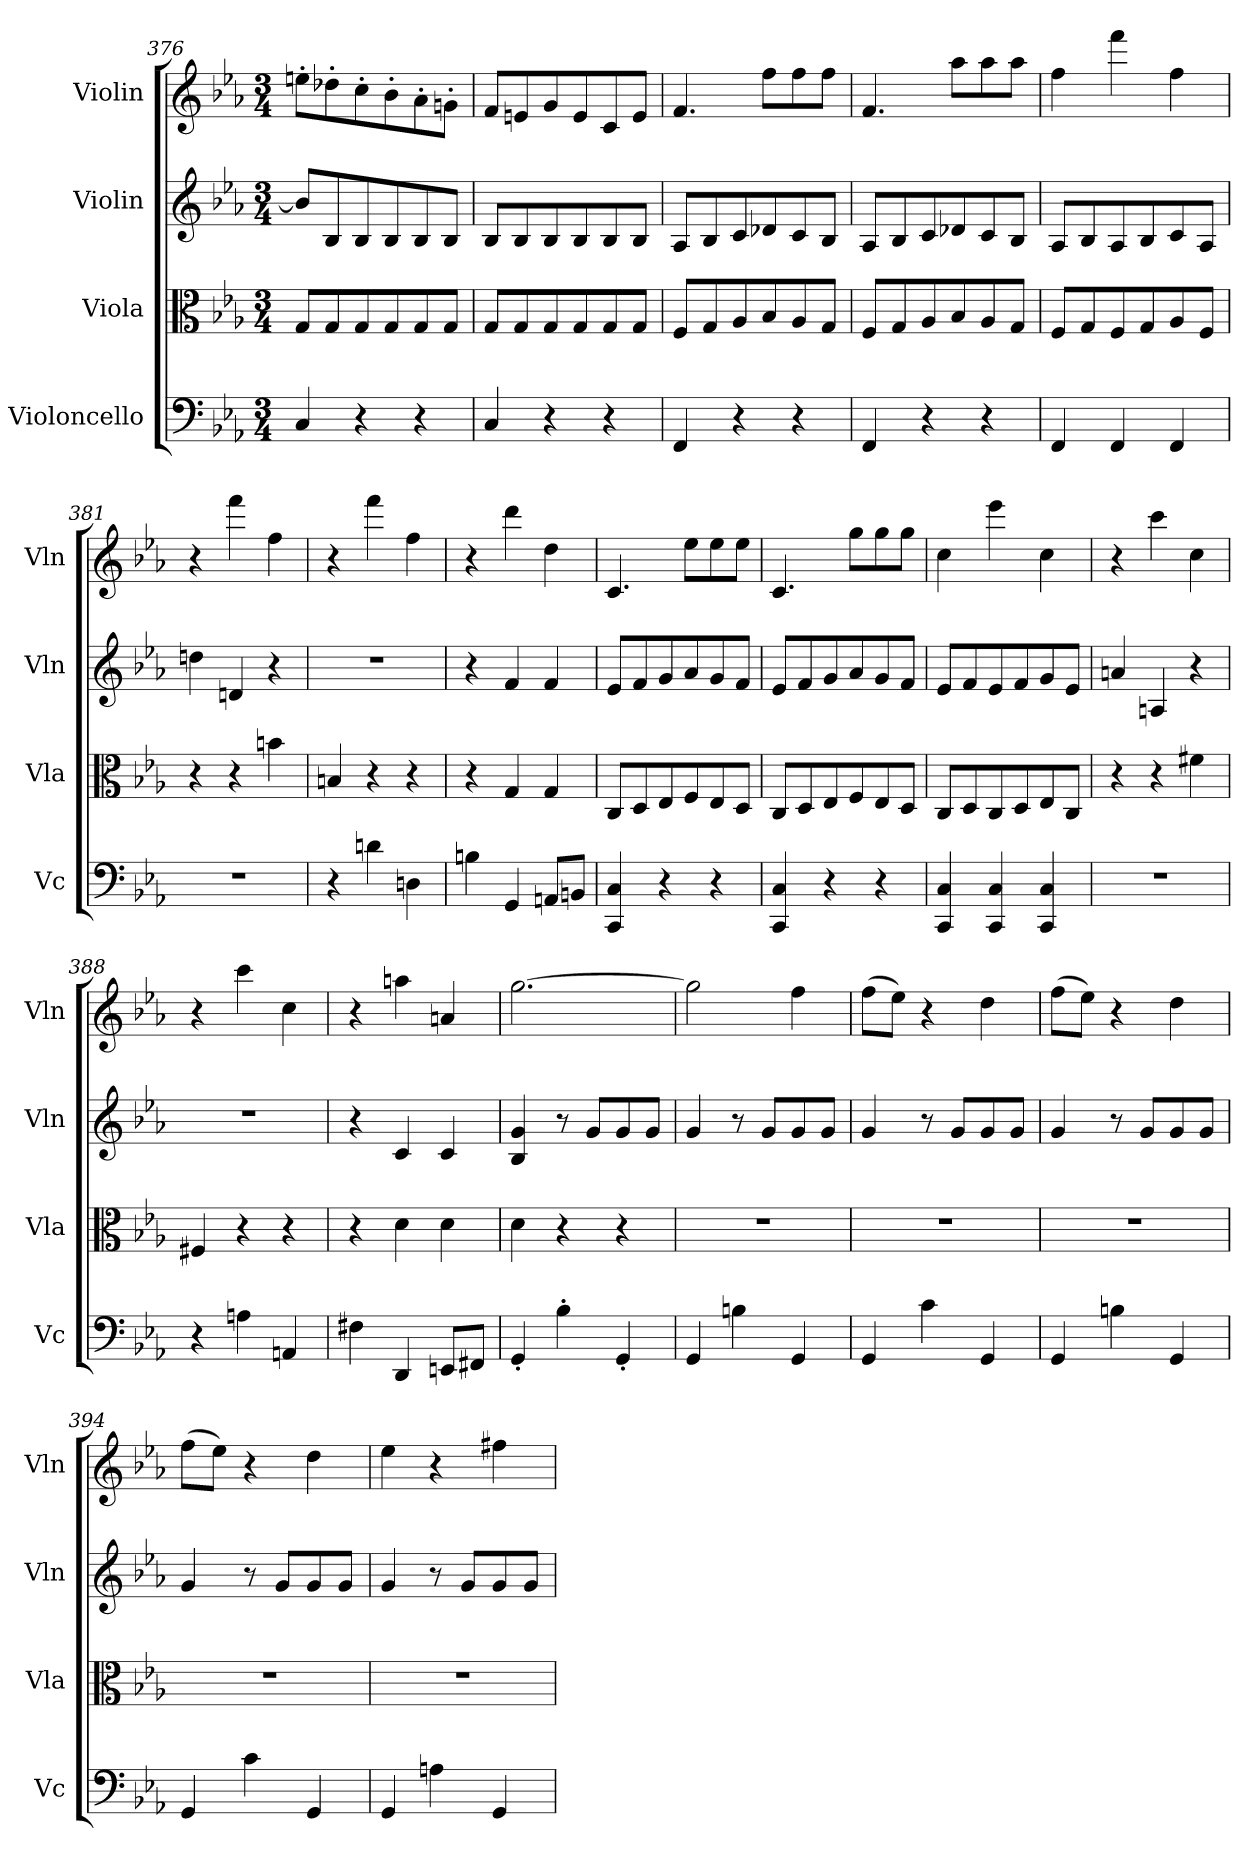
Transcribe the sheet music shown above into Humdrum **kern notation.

**kern	**kern	**kern	**kern
*part4	*part3	*part2	*part1
*staff4	*staff3	*staff2	*staff1
*I"Violoncello	*I"Viola	*I"Violin	*I"Violin
*I'Vc	*I'Vla	*I'Vln	*I'Vln
*clefF4	*clefC3	*clefG2	*clefG2
*k[b-e-a-]	*k[b-e-a-]	*k[b-e-a-]	*k[b-e-a-]
*M3/4	*M3/4	*M3/4	*M3/4
=376	=376	=376	=376
4C/	8G/L	8b-/L]	8een'\L
.	8G/	8B-/	8dd-X'\
4r	8G/	8B-/	8cc'\
.	8G/	8B-/	8b-'\
4r	8G/	8B-/	8a-'\
.	8G/J	8B-/J	8gn'\J
=377	=377	=377	=377
4C/	8G/L	8B-/L	8f/L
.	8G/	8B-/	8en/
4r	8G/	8B-/	8g/
.	8G/	8B-/	8e/
4r	8G/	8B-/	8c/
.	8G/J	8B-/J	8e/J
=378	=378	=378	=378
4FF/	8F/L	8A-/L	4.f/
.	8G/	8B-/	.
4r	8A-/	8c/	.
.	8B-/	8d-X/	8ff\L
4r	8A-/	8c/	8ff\
.	8G/J	8B-/J	8ff\J
=379	=379	=379	=379
4FF/	8F/L	8A-/L	4.f/
.	8G/	8B-/	.
4r	8A-/	8c/	.
.	8B-/	8d-X/	8aa-\L
4r	8A-/	8c/	8aa-\
.	8G/J	8B-/J	8aa-\J
=380	=380	=380	=380
4FF/	8F/L	8A-/L	4ff\
.	8G/	8B-/	.
4FF/	8F/	8A-/	4fff\
.	8G/	8B-/	.
4FF/	8A-/	8c/	4ff\
.	8F/J	8A-/J	.
=381	=381	=381	=381
2.r	4r	4ddn\	4r
.	4r	4dn/	4fff\
.	4bn\	4r	4ff\
=382	=382	=382	=382
4r	4Bn/	2.r	4r
4dn\	4r	.	4fff\
4Dn\	4r	.	4ff\
=383	=383	=383	=383
4Bn\	4r	4r	4r
4GG/	4G/	4f/	4ddd\
8AAn/L	4G/	4f/	4dd\
8BBn/J	.	.	.
=384	=384	=384	=384
4CC/ 4C/	8C/L	8e-/L	4.c/
.	8D/	8f/	.
4r	8E-/	8g/	.
.	8F/	8a-/	8ee-\L
4r	8E-/	8g/	8ee-\
.	8D/J	8f/J	8ee-\J
=385	=385	=385	=385
4CC/ 4C/	8C/L	8e-/L	4.c/
.	8D/	8f/	.
4r	8E-/	8g/	.
.	8F/	8a-/	8gg\L
4r	8E-/	8g/	8gg\
.	8D/J	8f/J	8gg\J
=386	=386	=386	=386
4CC/ 4C/	8C/L	8e-/L	4cc\
.	8D/	8f/	.
4CC/ 4C/	8C/	8e-/	4eee-\
.	8D/	8f/	.
4CC/ 4C/	8E-/	8g/	4cc\
.	8C/J	8e-/J	.
=387	=387	=387	=387
2.r	4r	4an/	4r
.	4r	4An/	4ccc\
.	4f#X\	4r	4cc\
=388	=388	=388	=388
4r	4F#X/	2.r	4r
4An\	4r	.	4ccc\
4AAn/	4r	.	4cc\
=389	=389	=389	=389
4F#X\	4r	4r	4r
4DD/	4d\	4c/	4aan\
8EEn/L	4d\	4c/	4an/
8FF#X/J	.	.	.
=390	=390	=390	=390
4GG'/	4d\	4B-/ 4g/	[2.gg\
4B-'\	4r	8r	.
.	.	8g/L	.
4GG'/	4r	8g/	.
.	.	8g/J	.
=391	=391	=391	=391
4GG/	2.r	4g/	2gg\]
4Bn\	.	8r	.
.	.	8g/L	.
4GG/	.	8g/	4ff\
.	.	8g/J	.
=392	=392	=392	=392
4GG/	2.r	4g/	(8ff\L
.	.	.	8ee-\J)
4c\	.	8r	4r
.	.	8g/L	.
4GG/	.	8g/	4dd\
.	.	8g/J	.
=393	=393	=393	=393
4GG/	2.r	4g/	(8ff\L
.	.	.	8ee-\J)
4Bn\	.	8r	4r
.	.	8g/L	.
4GG/	.	8g/	4dd\
.	.	8g/J	.
=394	=394	=394	=394
4GG/	2.r	4g/	(8ff\L
.	.	.	8ee-\J)
4c\	.	8r	4r
.	.	8g/L	.
4GG/	.	8g/	4dd\
.	.	8g/J	.
=395	=395	=395	=395
4GG/	2.r	4g/	4ee-\
4An\	.	8r	4r
.	.	8g/L	.
4GG/	.	8g/	4ff#X\
.	.	8g/J	.
=	=	=	=
*-	*-	*-	*-
